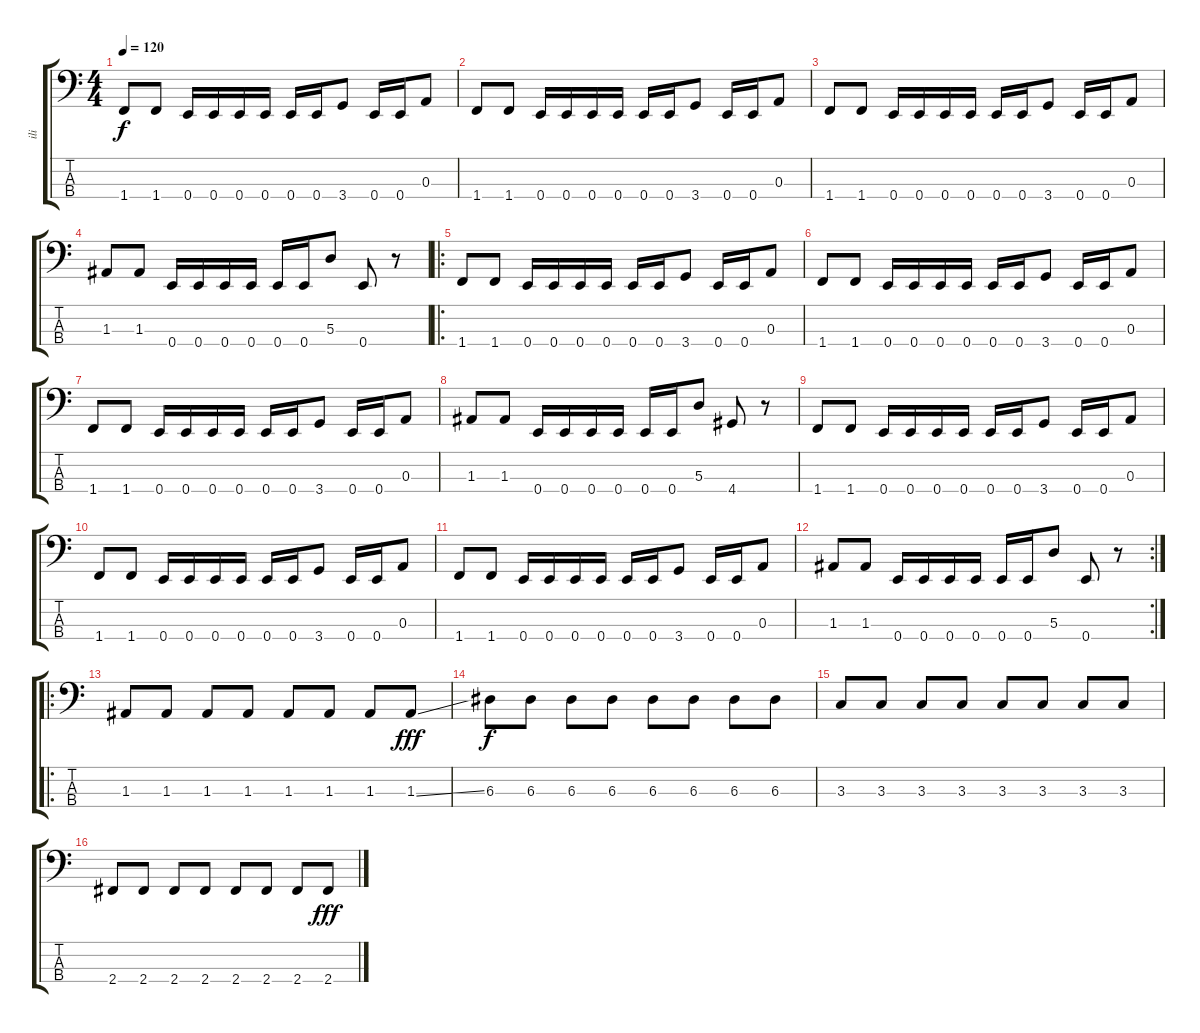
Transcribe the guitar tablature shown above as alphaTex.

\track ("ili" "ili") {instrument electricbasspick}
\staff {score tabs}
\tuning (G2 D2 A1 E1) {hide}
\ts (4 4)
\tempo 120
\clef f4
\ks c
1.4.8{dy f} 1.4.8 0.4.16 0.4.16 0.4.16 0.4.16 0.4.16 0.4.16 3.4.8 0.4.16 0.4.16 0.3.8 |
1.4.8 1.4.8 0.4.16 0.4.16 0.4.16 0.4.16 0.4.16 0.4.16 3.4.8 0.4.16 0.4.16 0.3.8 |
1.4.8 1.4.8 0.4.16 0.4.16 0.4.16 0.4.16 0.4.16 0.4.16 3.4.8 0.4.16 0.4.16 0.3.8 |
1.3.8 1.3.8 0.4.16 0.4.16 0.4.16 0.4.16 0.4.16 0.4.16 5.3.8 0.4.8 r.8 |
\ro
1.4.8 1.4.8 0.4.16 0.4.16 0.4.16 0.4.16 0.4.16 0.4.16 3.4.8 0.4.16 0.4.16 0.3.8 |
1.4.8 1.4.8 0.4.16 0.4.16 0.4.16 0.4.16 0.4.16 0.4.16 3.4.8 0.4.16 0.4.16 0.3.8 |
1.4.8 1.4.8 0.4.16 0.4.16 0.4.16 0.4.16 0.4.16 0.4.16 3.4.8 0.4.16 0.4.16 0.3.8 |
1.3.8 1.3.8 0.4.16 0.4.16 0.4.16 0.4.16 0.4.16 0.4.16 5.3.8 4.4.8 r.8 |
1.4.8 1.4.8 0.4.16 0.4.16 0.4.16 0.4.16 0.4.16 0.4.16 3.4.8 0.4.16 0.4.16 0.3.8 |
1.4.8 1.4.8 0.4.16 0.4.16 0.4.16 0.4.16 0.4.16 0.4.16 3.4.8 0.4.16 0.4.16 0.3.8 |
1.4.8 1.4.8 0.4.16 0.4.16 0.4.16 0.4.16 0.4.16 0.4.16 3.4.8 0.4.16 0.4.16 0.3.8 |
\rc 2
1.3.8 1.3.8 0.4.16 0.4.16 0.4.16 0.4.16 0.4.16 0.4.16 5.3.8 0.4.8 r.8 |
\ro
1.3.8 1.3.8 1.3.8 1.3.8 1.3.8 1.3.8 1.3.8 1.3{ss}.8{dy fff} |
6.3.8{dy f} 6.3.8 6.3.8 6.3.8 6.3.8 6.3.8 6.3.8 6.3.8 |
3.3.8 3.3.8 3.3.8 3.3.8 3.3.8 3.3.8 3.3.8 3.3.8 |
2.4.8 2.4.8 2.4.8 2.4.8 2.4.8 2.4.8 2.4.8 2.4.8{dy fff}
